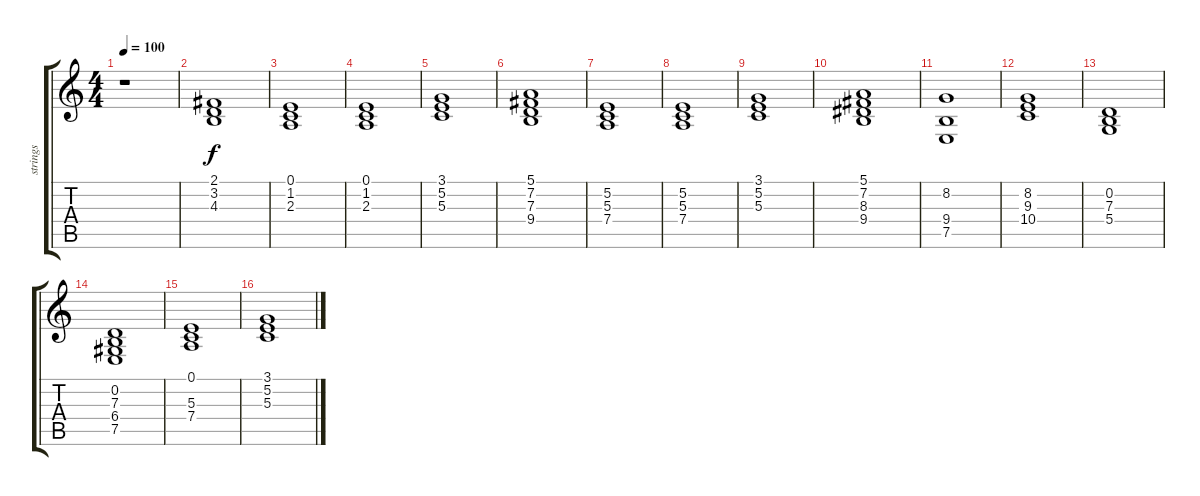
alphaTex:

\track ("strings" "strings") {instrument synthstrings1}
\staff {score tabs}
\tuning (E4 B3 G3 D3 A2 E2) {hide}
\ts (4 4)
\tempo 100
\clef g2
\ks c
r.1{dy f} |
(2.1 3.2 4.3).1 |
(0.1 1.2 2.3).1 |
(0.1 1.2 2.3).1 |
(3.1 5.2 5.3).1 |
(5.1 7.2 7.3 9.4).1 |
(5.2 5.3 7.4).1 |
(5.2 5.3 7.4).1 |
(3.1 5.2 5.3).1 |
(5.1 7.2 8.3 9.4).1 |
(8.2 9.4 7.5).1 |
(8.2 9.3 10.4).1 |
(0.2 7.3 5.4).1 |
(0.2 7.3 6.4 7.5).1 |
(0.1 5.3 7.4).1 |
(3.1 5.2 5.3).1
